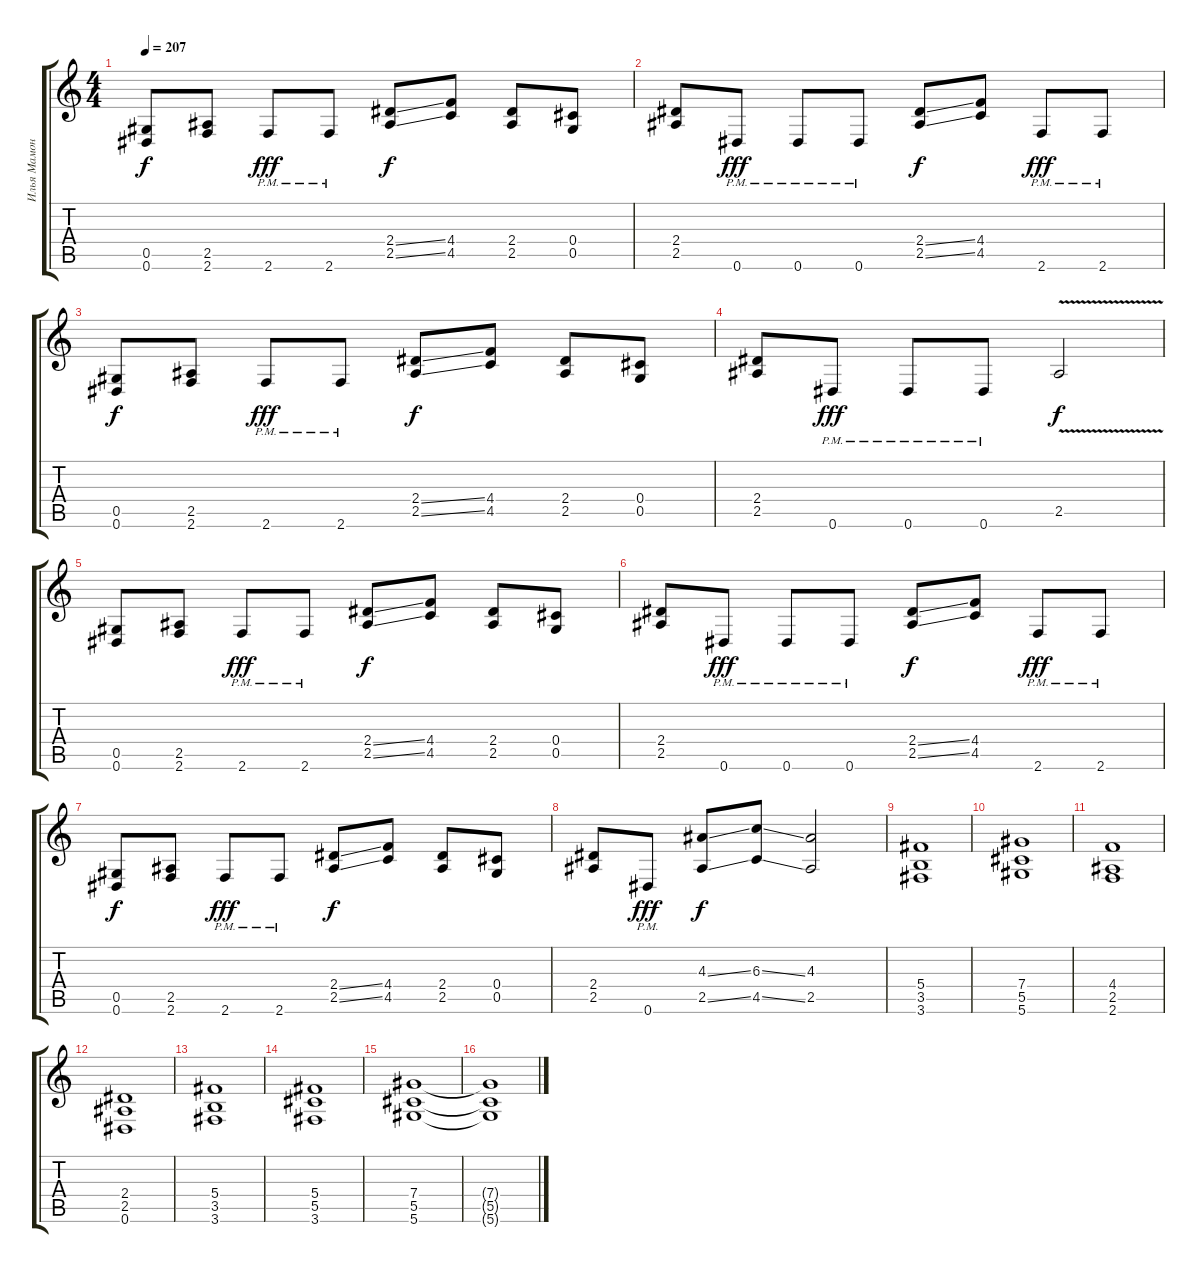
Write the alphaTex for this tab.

\track ("Илья Мамонтов" "Илья Мамон") {instrument distortionguitar}
\staff {score tabs}
\tuning (Eb4 Bb3 Gb3 Db3 Ab2 Eb2) {hide}
\ts (4 4)
\tempo 207
\clef g2
\ks c
(0.5 0.6).8{dy f} (2.5 2.6).8 2.6{pm}.8{dy fff} 2.6{pm}.8 (2.4{ss} 2.5{ss}).8{dy f} (4.4 4.5).8 (2.4 2.5).8 (0.4 0.5).8 |
(2.4 2.5).8 0.6{pm}.8{dy fff} 0.6{pm}.8 0.6{pm}.8 (2.4{ss} 2.5{ss}).8{dy f} (4.4 4.5).8 2.6{pm}.8{dy fff} 2.6{pm}.8 |
(0.5 0.6).8{dy f} (2.5 2.6).8 2.6{pm}.8{dy fff} 2.6{pm}.8 (2.4{ss} 2.5{ss}).8{dy f} (4.4 4.5).8 (2.4 2.5).8 (0.4 0.5).8 |
(2.4 2.5).8 0.6{pm}.8{dy fff} 0.6{pm}.8 0.6{pm}.8 2.5{v}.2{dy f} |
(0.5 0.6).8 (2.5 2.6).8 2.6{pm}.8{dy fff} 2.6{pm}.8 (2.4{ss} 2.5{ss}).8{dy f} (4.4 4.5).8 (2.4 2.5).8 (0.4 0.5).8 |
(2.4 2.5).8 0.6{pm}.8{dy fff} 0.6{pm}.8 0.6{pm}.8 (2.4{ss} 2.5{ss}).8{dy f} (4.4 4.5).8 2.6{pm}.8{dy fff} 2.6{pm}.8 |
(0.5 0.6).8{dy f} (2.5 2.6).8 2.6{pm}.8{dy fff} 2.6{pm}.8 (2.4{ss} 2.5{ss}).8{dy f} (4.4 4.5).8 (2.4 2.5).8 (0.4 0.5).8 |
(2.4 2.5).8 0.6{pm}.8{dy fff} (4.3{ss} 2.5{ss}).8{dy f} (6.3{ss} 4.5{ss}).8 (4.3 2.5).2 |
(5.4 3.5 3.6).1 |
(7.4 5.5 5.6).1 |
(4.4 2.5 2.6).1 |
(2.4 2.5 0.6).1 |
(5.4 3.5 3.6).1 |
(5.4 5.5 3.6).1 |
(7.4 5.5 5.6).1 |
(7.4{t} 5.5{t} 5.6{t}).1
